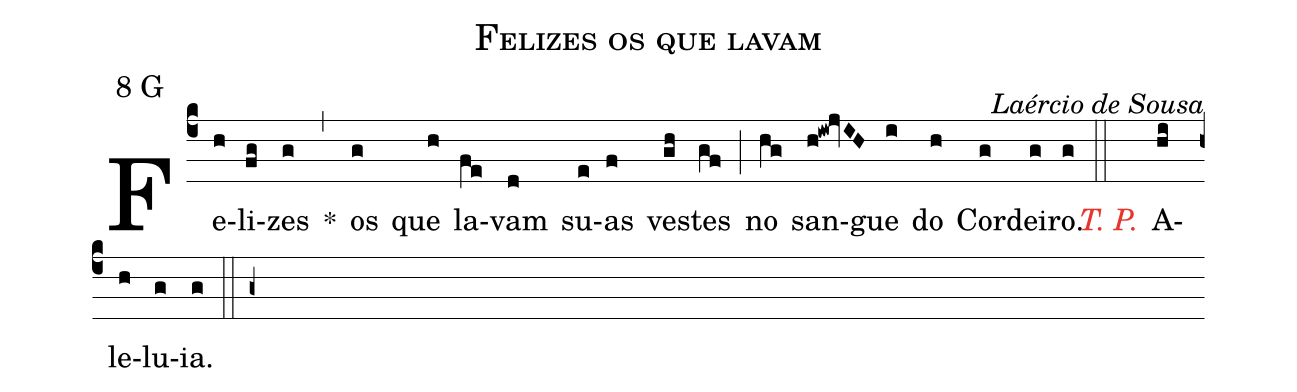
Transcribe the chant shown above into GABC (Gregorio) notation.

name: Felizes os que lavam;
mode: 8;
mode-differentia: G;
commentary: Laércio de Sousa;
%%
(c4)

Fe(h)li(fg)zes(g) *(,) os(g) que(h) la(fe)vam(d) su(e)as(f) ves(gh)tes(gf) (;) no(hg) san(h!iw!jvIH)gue(i) do(h) Cor(g)dei(g)ro.(g) (::)

<nlba><c><i>T. P.</i></c>() A</nlba>(hi)le(h)lu(g)ia.(g) (::g+)
